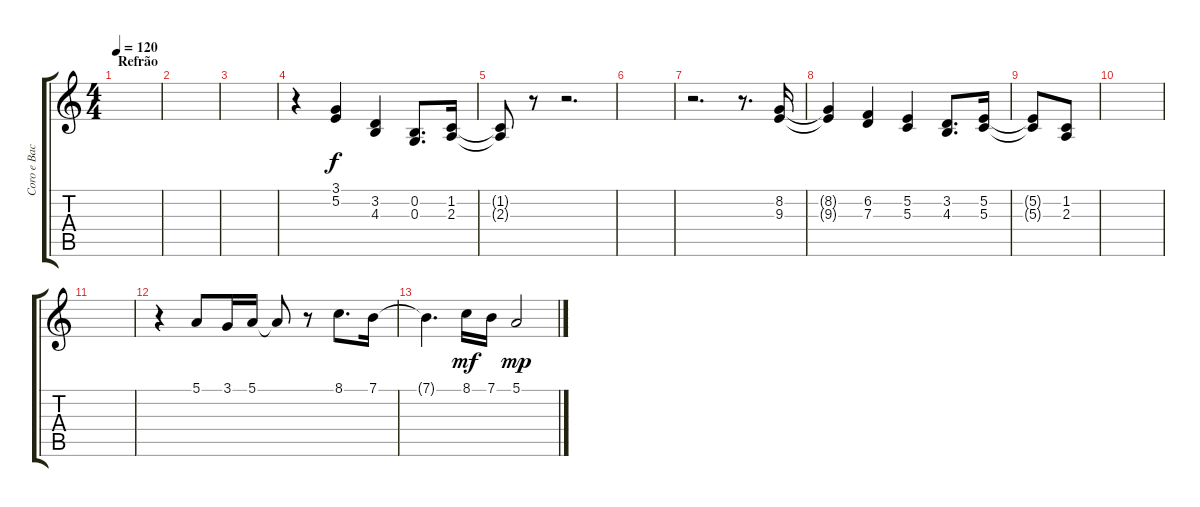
\track ("Coro e Back" "Coro e Bac") {instrument choiraahs}
\staff {score tabs}
\tuning (E4 B3 G3 D3 A2 E2) {hide}
\ts (4 4)
\section ("" "Refrão")
\tempo 120
\clef g2
\ks c
|
|
|
r.4 (3.1 5.2).4 (3.2 4.3).4 (0.2 0.3).8{d} (1.2 2.3).16 |
(1.2{t} 2.3{t}).8 r.8 r.2{d} |
|
r.2{d} r.8{d} (8.2 9.3).16 |
(8.2{t} 9.3{t}).4 (6.2 7.3).4 (5.2 5.3).4 (3.2 4.3).8{d} (5.2 5.3).16 |
(5.2{t} 5.3{t}).8 (1.2 2.3).8 |
|
|
r.4 5.1.8 3.1.16 5.1.16 5.1{t}.8 r.8 8.1.8{d} 7.1.16 |
7.1{t}.4{d} 8.1.16{dy mf} 7.1.16 5.1.2{dy mp}
